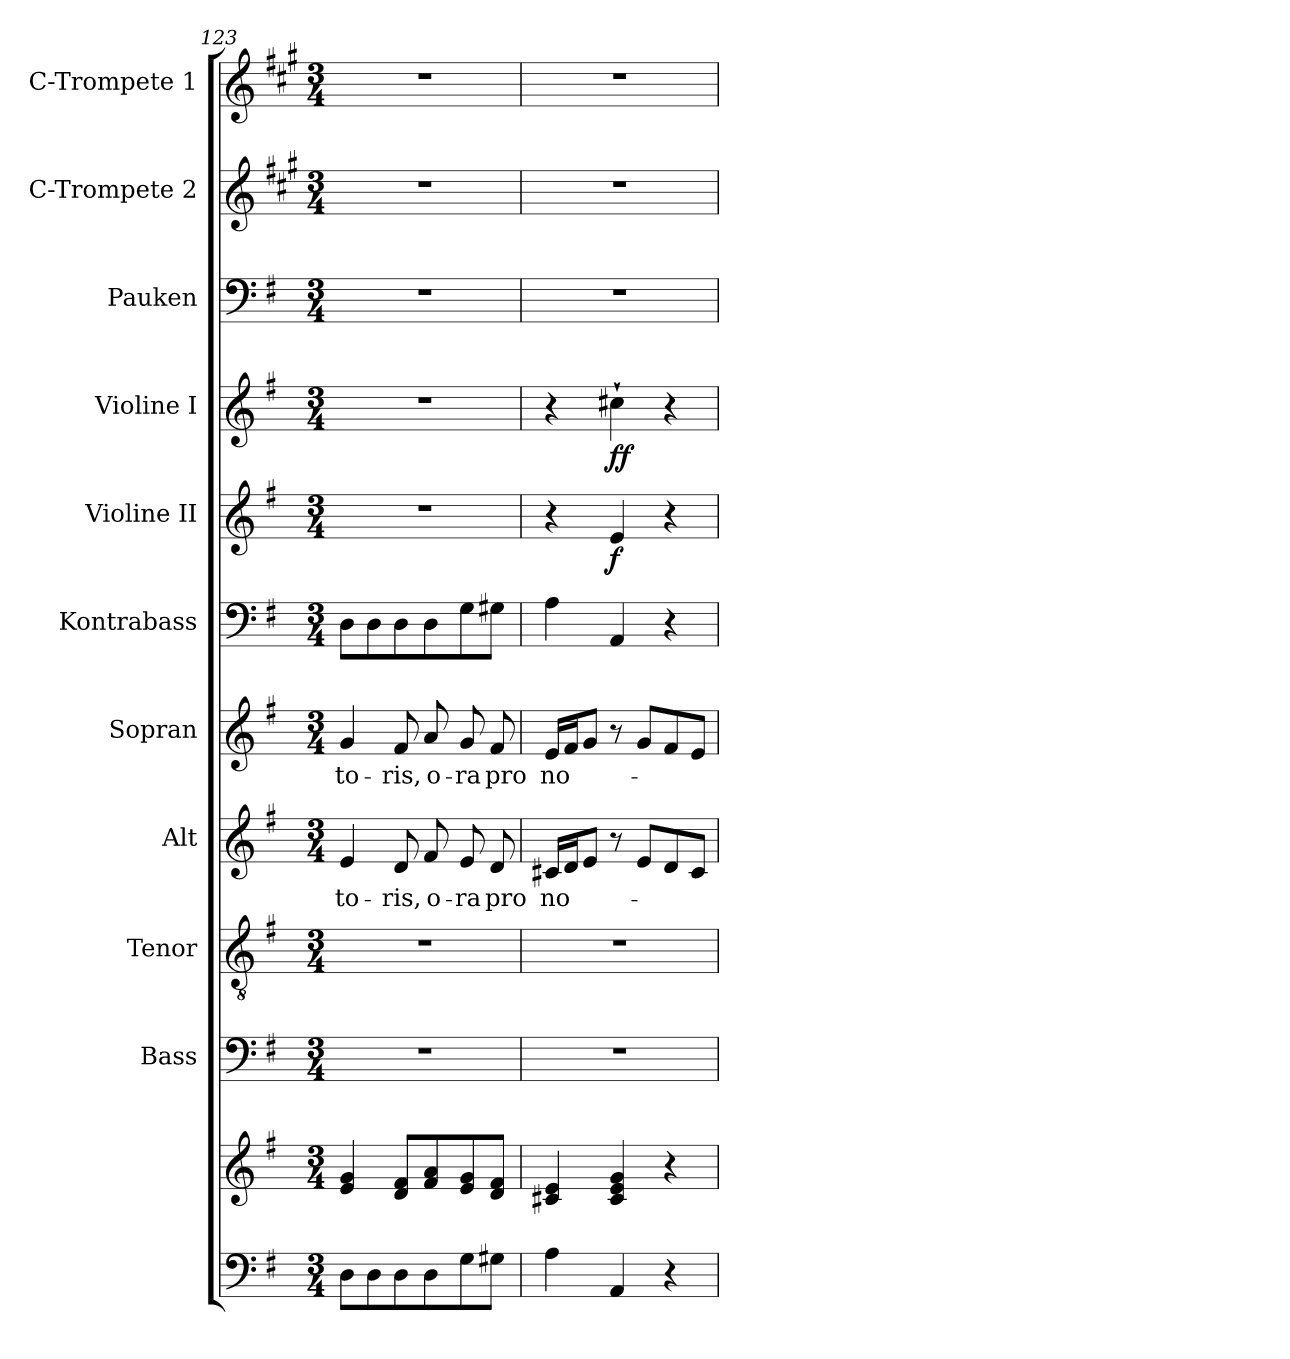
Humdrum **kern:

**kern	**kern	**kern	**kern	**kern	**text	**kern	**text	**kern	**kern	**dynam	**kern	**dynam	**kern	**kern	**kern
*part11	*part11	*part10	*part9	*part8	*part8	*part7	*part7	*part6	*part5	*part5	*part4	*part4	*part3	*part2	*part1
*staff12	*staff11	*staff10	*staff9	*staff8	*staff8	*staff7	*staff7	*staff6	*staff5	*staff5	*staff4	*staff4	*staff3	*staff2	*staff1
*	*	*I"Bass	*I"Tenor	*I"Alt	*	*I"Sopran	*	*I"Kontrabass	*I"Violine II	*	*I"Violine I	*	*I"Pauken	*I"C-Trompete 2	*I"C-Trompete 1
*	*	*I'B.	*I'T.	*I'A.	*	*I'S.	*	*I'Kb.	*I'Vl. II	*	*I'Vl. I	*	*I'Pk.	*I'C Trp. 2	*I'C Trp. 1
!!LO:PB:g=z
*clefF4	*clefG2	*clefF4	*clefGv2	*clefG2	*	*clefG2	*	*clefF4	*clefG2	*	*clefG2	*	*clefF4	*clefG2	*clefG2
*	*	*	*	*	*	*	*	*ITrd7c12	*	*	*	*	*	*ITrd1c2	*ITrd1c2
*k[f#]	*k[f#]	*k[f#]	*k[f#]	*k[f#]	*	*k[f#]	*	*k[f#]	*k[f#]	*	*k[f#]	*	*k[f#]	*k[f#]	*k[f#]
*G:	*G:	*G:	*G:	*G:	*	*G:	*	*G:	*G:	*	*G:	*	*G:	*G:	*G:
*M3/4	*M3/4	*M3/4	*M3/4	*M3/4	*	*M3/4	*	*M3/4	*M3/4	*	*M3/4	*	*M3/4	*M3/4	*M3/4
=123	=123	=123	=123	=123	=123	=123	=123	=123	=123	=123	=123	=123	=123	=123	=123
!	!	!	!	!	!LO:LY:b	!	!LO:LY:b	!	!	!	!	!	!	!	!
8D\L	4e/ 4g/	2.r	2.r	4e/	-to-	4g/	-to-	8DD\L	2.r	.	2.r	.	2.r	2.r	2.r
8D\	.	.	.	.	.	.	.	8DD\	.	.	.	.	.	.	.
!	!	!	!	!	!LO:LY:b	!	!LO:LY:b	!	!	!	!	!	!	!	!
8D\	8d/ 8f#/L	.	.	8d/	-ris,	8f#/	-ris,	8DD\	.	.	.	.	.	.	.
!	!	!	!	!	!LO:LY:b	!	!LO:LY:b	!	!	!	!	!	!	!	!
8D\	8f#/ 8a/	.	.	8f#/	o-	8a/	o-	8DD\	.	.	.	.	.	.	.
!	!	!	!	!	!LO:LY:b	!	!LO:LY:b	!	!	!	!	!	!	!	!
8G\	8e/ 8g/	.	.	8e/	-ra	8g/	-ra	8GG\	.	.	.	.	.	.	.
!	!	!	!	!	!LO:LY:b	!	!LO:LY:b	!	!	!	!	!	!	!	!
8G#X\J	8d/ 8f#/J	.	.	8d/	pro	8f#/	pro	8GG#X\J	.	.	.	.	.	.	.
=124	=124	=124	=124	=124	=124	=124	=124	=124	=124	=124	=124	=124	=124	=124	=124
!	!	!	!	!	!LO:LY:b	!	!LO:LY:b	!	!	!	!	!	!	!	!
4A\	4c#X/ 4e/	2.r	2.r	16c#X/LL	no-	16e/LL	no-	4AA\	4r	.	4r	.	2.r	2.r	2.r
.	.	.	.	16d/J	.	16f#/J	.	.	.	.	.	.	.	.	.
.	.	.	.	8e/J	.	8g/J	.	.	.	.	.	.	.	.	.
!	!	!	!	!	!	!	!	!	!	!LO:DY:b	!	!LO:DY:b	!	!	!
4AA/	4c#/ 4e/ 4g/	.	.	8r	.	8r	.	4AAA/	4e/	f	4cc#X`>\	ff	.	.	.
.	.	.	.	8e/L	.	8g/L	.	.	.	.	.	.	.	.	.
4r	4r	.	.	8d/	.	8f#/	.	4r	4r	.	4r	.	.	.	.
.	.	.	.	8c#/J	.	8e/J	.	.	.	.	.	.	.	.	.
=	=	=	=	=	=	=	=	=	=	=	=	=	=	=	=
*-	*-	*-	*-	*-	*-	*-	*-	*-	*-	*-	*-	*-	*-	*-	*-
